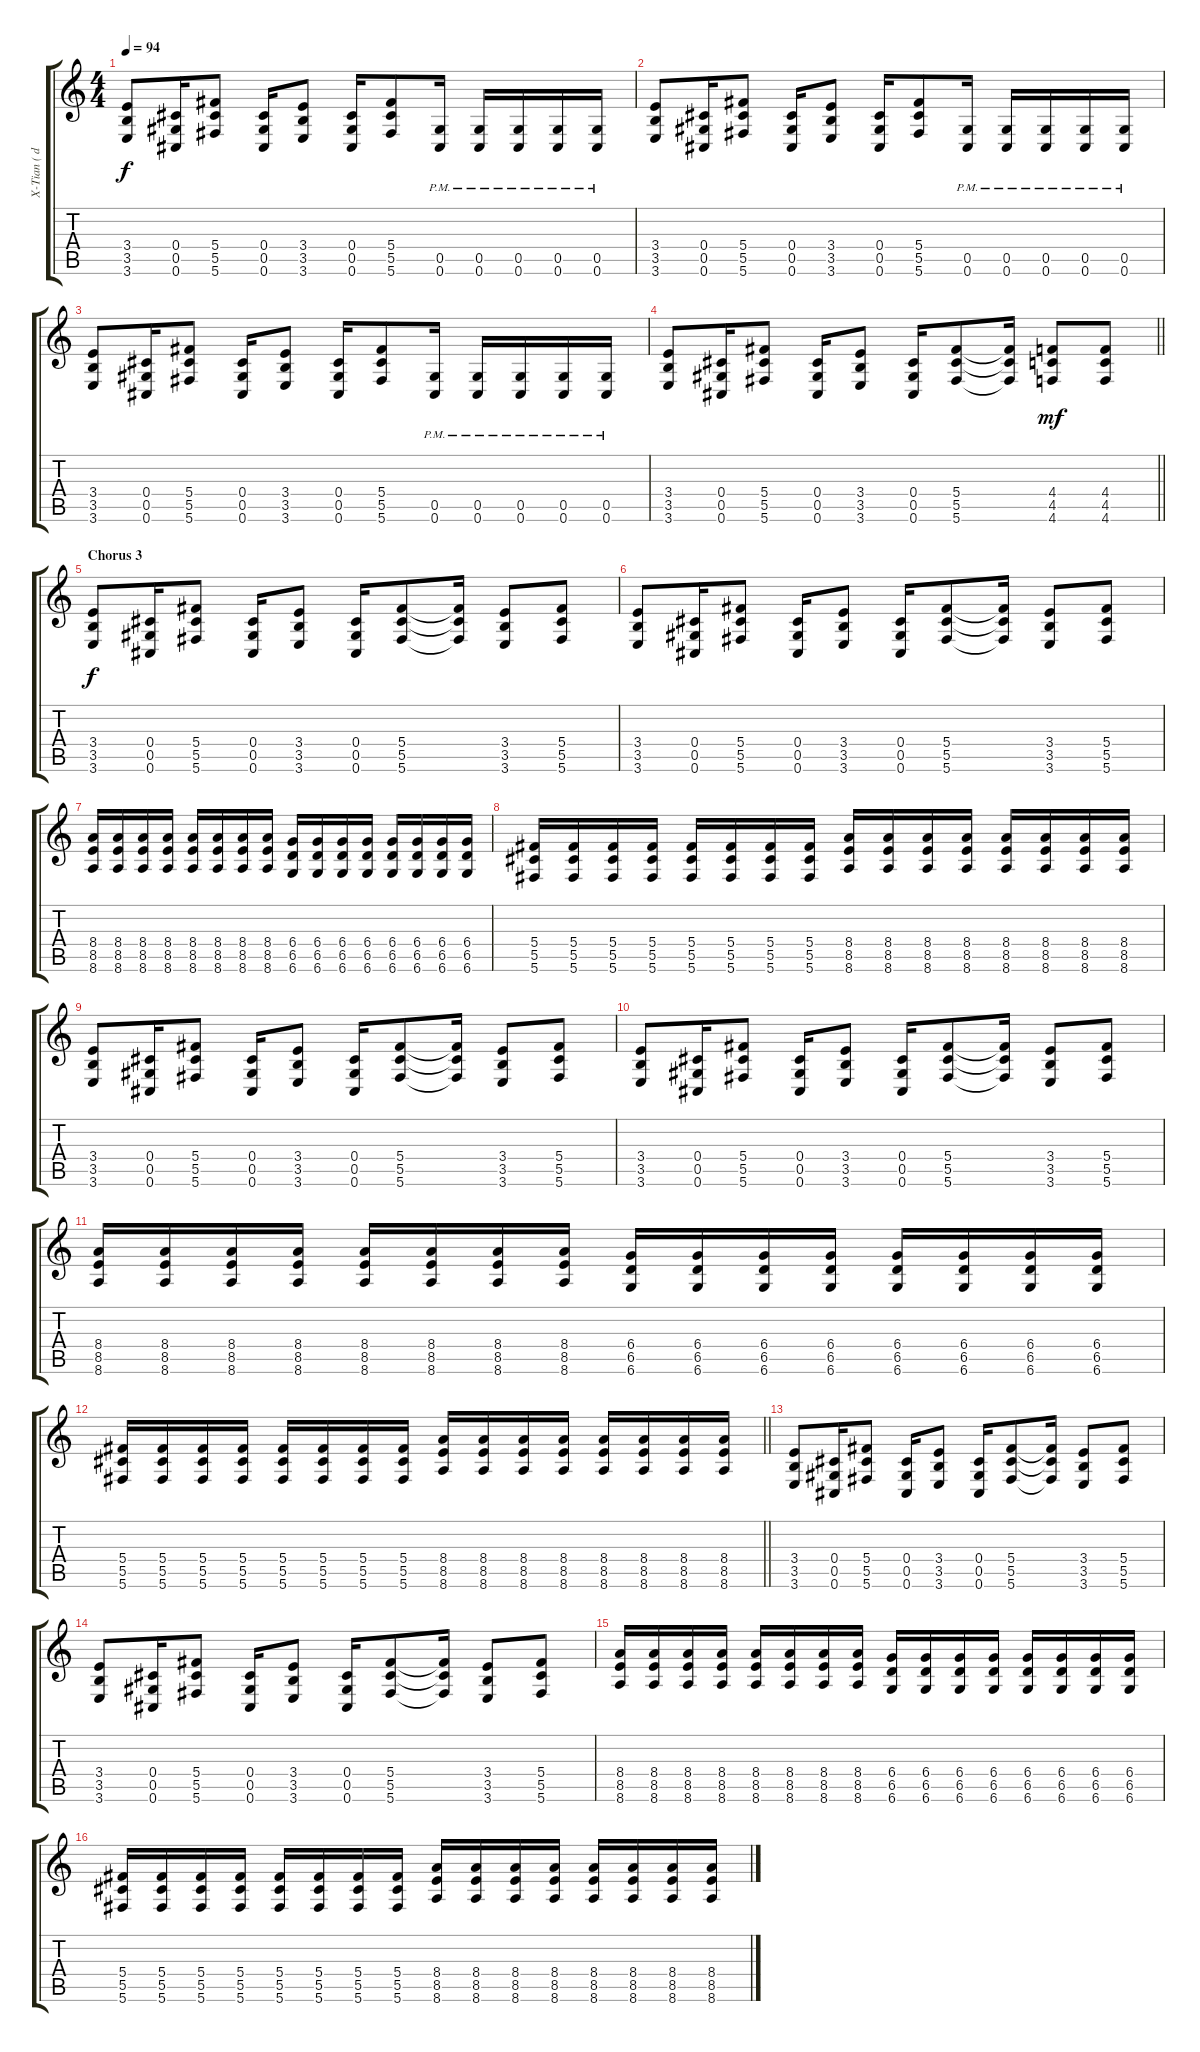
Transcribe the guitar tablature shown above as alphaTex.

\track ("X-Tian ( distortion )" "X-Tian ( d") {instrument distortionguitar}
\staff {score tabs}
\tuning (Eb4 Bb3 Gb3 Db3 Ab2 Db2) {hide}
\ts (4 4)
\tempo 94
\clef g2
\ks c
(3.4 3.5 3.6).8{dy f} (0.4 0.5 0.6).16 (5.4 5.5 5.6).8 (0.4 0.5 0.6).16 (3.4 3.5 3.6).8 (0.4 0.5 0.6).16 (5.4 5.5 5.6).8 (0.5{pm} 0.6{pm}).16 (0.5{pm} 0.6{pm}).16 (0.5{pm} 0.6{pm}).16 (0.5{pm} 0.6{pm}).16 (0.5{pm} 0.6{pm}).16 |
(3.4 3.5 3.6).8 (0.4 0.5 0.6).16 (5.4 5.5 5.6).8 (0.4 0.5 0.6).16 (3.4 3.5 3.6).8 (0.4 0.5 0.6).16 (5.4 5.5 5.6).8 (0.5{pm} 0.6{pm}).16 (0.5{pm} 0.6{pm}).16 (0.5{pm} 0.6{pm}).16 (0.5{pm} 0.6{pm}).16 (0.5{pm} 0.6{pm}).16 |
(3.4 3.5 3.6).8 (0.4 0.5 0.6).16 (5.4 5.5 5.6).8 (0.4 0.5 0.6).16 (3.4 3.5 3.6).8 (0.4 0.5 0.6).16 (5.4 5.5 5.6).8 (0.5{pm} 0.6{pm}).16 (0.5{pm} 0.6{pm}).16 (0.5{pm} 0.6{pm}).16 (0.5{pm} 0.6{pm}).16 (0.5{pm} 0.6{pm}).16 |
\barLineRight lightlight
(3.4 3.5 3.6).8 (0.4 0.5 0.6).16 (5.4 5.5 5.6).8 (0.4 0.5 0.6).16 (3.4 3.5 3.6).8 (0.4 0.5 0.6).16 (5.4 5.5 5.6).8 (5.4{t} 5.5{t} 5.6{t}).16 (4.4 4.5 4.6).8{dy mf} (4.4 4.5 4.6).8 |
\section ("" "Chorus 3")
(3.4 3.5 3.6).8{dy f} (0.4 0.5 0.6).16 (5.4 5.5 5.6).8 (0.4 0.5 0.6).16 (3.4 3.5 3.6).8 (0.4 0.5 0.6).16 (5.4 5.5 5.6).8 (5.4{t} 5.5{t} 5.6{t}).16 (3.4 3.5 3.6).8 (5.4 5.5 5.6).8 |
(3.4 3.5 3.6).8 (0.4 0.5 0.6).16 (5.4 5.5 5.6).8 (0.4 0.5 0.6).16 (3.4 3.5 3.6).8 (0.4 0.5 0.6).16 (5.4 5.5 5.6).8 (5.4{t} 5.5{t} 5.6{t}).16 (3.4 3.5 3.6).8 (5.4 5.5 5.6).8 |
(8.4 8.5 8.6).16 (8.4 8.5 8.6).16 (8.4 8.5 8.6).16 (8.4 8.5 8.6).16 (8.4 8.5 8.6).16 (8.4 8.5 8.6).16 (8.4 8.5 8.6).16 (8.4 8.5 8.6).16 (6.4 6.5 6.6).16 (6.4 6.5 6.6).16 (6.4 6.5 6.6).16 (6.4 6.5 6.6).16 (6.4 6.5 6.6).16 (6.4 6.5 6.6).16 (6.4 6.5 6.6).16 (6.4 6.5 6.6).16 |
(5.4 5.5 5.6).16 (5.4 5.5 5.6).16 (5.4 5.5 5.6).16 (5.4 5.5 5.6).16 (5.4 5.5 5.6).16 (5.4 5.5 5.6).16 (5.4 5.5 5.6).16 (5.4 5.5 5.6).16 (8.4 8.5 8.6).16 (8.4 8.5 8.6).16 (8.4 8.5 8.6).16 (8.4 8.5 8.6).16 (8.4 8.5 8.6).16 (8.4 8.5 8.6).16 (8.4 8.5 8.6).16 (8.4 8.5 8.6).16 |
(3.4 3.5 3.6).8 (0.4 0.5 0.6).16 (5.4 5.5 5.6).8 (0.4 0.5 0.6).16 (3.4 3.5 3.6).8 (0.4 0.5 0.6).16 (5.4 5.5 5.6).8 (5.4{t} 5.5{t} 5.6{t}).16 (3.4 3.5 3.6).8 (5.4 5.5 5.6).8 |
(3.4 3.5 3.6).8 (0.4 0.5 0.6).16 (5.4 5.5 5.6).8 (0.4 0.5 0.6).16 (3.4 3.5 3.6).8 (0.4 0.5 0.6).16 (5.4 5.5 5.6).8 (5.4{t} 5.5{t} 5.6{t}).16 (3.4 3.5 3.6).8 (5.4 5.5 5.6).8 |
(8.4 8.5 8.6).16 (8.4 8.5 8.6).16 (8.4 8.5 8.6).16 (8.4 8.5 8.6).16 (8.4 8.5 8.6).16 (8.4 8.5 8.6).16 (8.4 8.5 8.6).16 (8.4 8.5 8.6).16 (6.4 6.5 6.6).16 (6.4 6.5 6.6).16 (6.4 6.5 6.6).16 (6.4 6.5 6.6).16 (6.4 6.5 6.6).16 (6.4 6.5 6.6).16 (6.4 6.5 6.6).16 (6.4 6.5 6.6).16 |
\barLineRight lightlight
(5.4 5.5 5.6).16 (5.4 5.5 5.6).16 (5.4 5.5 5.6).16 (5.4 5.5 5.6).16 (5.4 5.5 5.6).16 (5.4 5.5 5.6).16 (5.4 5.5 5.6).16 (5.4 5.5 5.6).16 (8.4 8.5 8.6).16 (8.4 8.5 8.6).16 (8.4 8.5 8.6).16 (8.4 8.5 8.6).16 (8.4 8.5 8.6).16 (8.4 8.5 8.6).16 (8.4 8.5 8.6).16 (8.4 8.5 8.6).16 |
(3.4 3.5 3.6).8 (0.4 0.5 0.6).16 (5.4 5.5 5.6).8 (0.4 0.5 0.6).16 (3.4 3.5 3.6).8 (0.4 0.5 0.6).16 (5.4 5.5 5.6).8 (5.4{t} 5.5{t} 5.6{t}).16 (3.4 3.5 3.6).8 (5.4 5.5 5.6).8 |
(3.4 3.5 3.6).8 (0.4 0.5 0.6).16 (5.4 5.5 5.6).8 (0.4 0.5 0.6).16 (3.4 3.5 3.6).8 (0.4 0.5 0.6).16 (5.4 5.5 5.6).8 (5.4{t} 5.5{t} 5.6{t}).16 (3.4 3.5 3.6).8 (5.4 5.5 5.6).8 |
(8.4 8.5 8.6).16 (8.4 8.5 8.6).16 (8.4 8.5 8.6).16 (8.4 8.5 8.6).16 (8.4 8.5 8.6).16 (8.4 8.5 8.6).16 (8.4 8.5 8.6).16 (8.4 8.5 8.6).16 (6.4 6.5 6.6).16 (6.4 6.5 6.6).16 (6.4 6.5 6.6).16 (6.4 6.5 6.6).16 (6.4 6.5 6.6).16 (6.4 6.5 6.6).16 (6.4 6.5 6.6).16 (6.4 6.5 6.6).16 |
(5.4 5.5 5.6).16 (5.4 5.5 5.6).16 (5.4 5.5 5.6).16 (5.4 5.5 5.6).16 (5.4 5.5 5.6).16 (5.4 5.5 5.6).16 (5.4 5.5 5.6).16 (5.4 5.5 5.6).16 (8.4 8.5 8.6).16 (8.4 8.5 8.6).16 (8.4 8.5 8.6).16 (8.4 8.5 8.6).16 (8.4 8.5 8.6).16 (8.4 8.5 8.6).16 (8.4 8.5 8.6).16 (8.4 8.5 8.6).16
